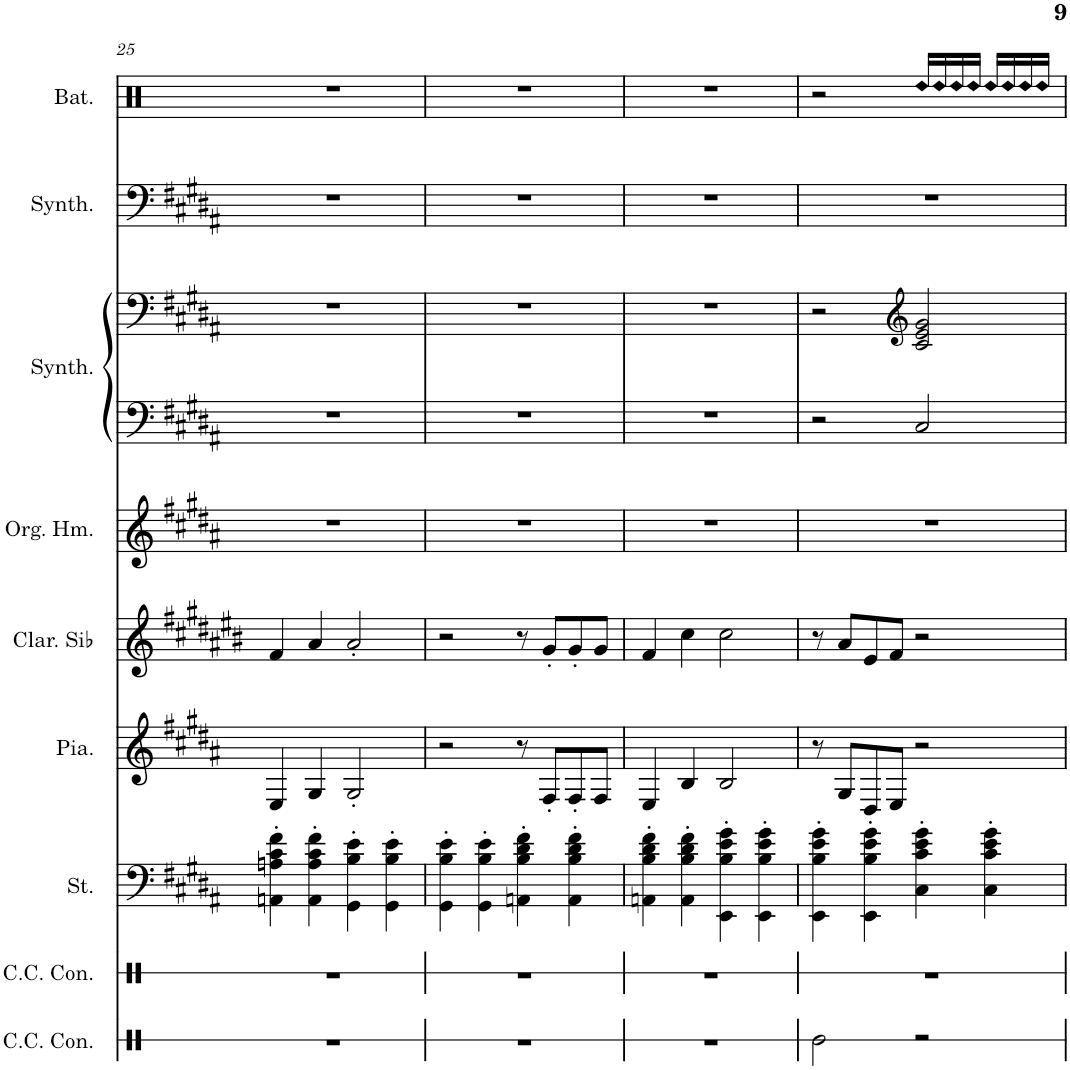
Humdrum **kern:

**kern	**kern	**kern	**kern	**kern	**kern	**kern	**kern	**kern	**kern
*part9	*part8	*part7	*part6	*part5	*part4	*part3	*part3	*part2	*part1
*staff10	*staff9	*staff8	*staff7	*staff6	*staff5	*staff4	*staff3	*staff2	*staff1
*I"Caisse claire de concert, Reverse Cymbal	*I"Caisse claire de concert, Taiko Drum	*I"Cordes, String Ensemble 1	*I"Piano	*I"Clarinette en Sib	*I"Orgue Hammond, Drawbar Organ	*I"Synthétiseur d'instruments à cordes, Synth Strings 2	*	*I"Synthétiseur de basses, Synth Bass 2	*I"Batterie, Drums
*I'C.C. Con.	*I'C.C. Con.	*I'St.	*I'Pia.	*I'Clar. Sib	*I'Org. Hm.	*I'Synth.	*	*I'Synth.	*I'Bat.
!!LO:PB:g=z
*clefX	*clefX	*clefF4	*clefG2	*clefG2	*clefG2	*clefF4	*clefF4	*clefF4	*clefX
*	*	*	*	*Trd1c2	*	*	*	*	*
*k[f#c#g#d#a#]	*k[f#c#g#d#a#]	*k[f#c#g#d#a#]	*k[f#c#g#d#a#]	*k[f#c#g#d#a#e#b#]	*k[f#c#g#d#a#]	*k[f#c#g#d#a#]	*k[f#c#g#d#a#]	*k[f#c#g#d#a#]	*k[]
*M4/4	*M4/4	*M4/4	*M4/4	*M4/4	*M4/4	*M4/4	*M4/4	*M4/4	*M4/4
=25	=25	=25	=25	=25	=25	=25	=25	=25	=25
1r	1r	4AAn\' 4An\' 4c#\' 4f#\'	4E/	4f#/	1r	1r	1r	1r	1r
.	.	4AA\' 4A\' 4c#\' 4f#\'	4G#/	4a#/	.	.	.	.	.
.	.	4GG#\' 4B\' 4e\'	2G#'/	2a#'/	.	.	.	.	.
.	.	4GG#\' 4B\' 4e\'	.	.	.	.	.	.	.
=26	=26	=26	=26	=26	=26	=26	=26	=26	=26
1r	1r	4GG#\' 4B\' 4e\'	2r	2r	1r	1r	1r	1r	1r
.	.	4GG#\' 4B\' 4e\'	.	.	.	.	.	.	.
.	.	4AAn\' 4B\' 4d#\' 4f#\'	8r	8r	.	.	.	.	.
.	.	.	8F#'/L	8g#'/L	.	.	.	.	.
.	.	4AA\' 4B\' 4d#\' 4f#\'	8F#'/	8g#'/	.	.	.	.	.
.	.	.	8F#/J	8g#/J	.	.	.	.	.
=27	=27	=27	=27	=27	=27	=27	=27	=27	=27
1r	1r	4AAn\' 4B\' 4d#\' 4f#\'	4E/	4f#/	1r	1r	1r	1r	1r
.	.	4AA\' 4B\' 4d#\' 4f#\'	4B/	4cc#\	.	.	.	.	.
.	.	4EE\' 4B\' 4e\' 4g#\'	2B/	2cc#\	.	.	.	.	.
.	.	4EE\' 4B\' 4e\' 4g#\'	.	.	.	.	.	.	.
=28	=28	=28	=28	=28	=28	=28	=28	=28	=28
2Re\	1r	4EE\' 4B\' 4e\' 4g#\'	8r	8r	1r	2r	2r	1r	2r
.	.	.	8G#/L	8a#/L	.	.	.	.	.
.	.	4EE\' 4B\' 4e\' 4g#\'	8D#/	8e#/	.	.	.	.	.
.	.	.	8E/J	8f#/J	.	.	.	.	.
*	*	*	*	*	*	*	*clefG2	*	*
!	!	!	!	!	!	!	!	!	!LO:N:head=diamond
2r	.	4C#\' 4c#\' 4e\' 4g#\'	2r	2r	.	2C#/	2c#/ 2e/ 2g#/	.	16Rdd/LL
!	!	!	!	!	!	!	!	!	!LO:N:head=diamond
.	.	.	.	.	.	.	.	.	16Rdd/
!	!	!	!	!	!	!	!	!	!LO:N:head=diamond
.	.	.	.	.	.	.	.	.	16Rdd/
!	!	!	!	!	!	!	!	!	!LO:N:head=diamond
.	.	.	.	.	.	.	.	.	16Rdd/JJ
!	!	!	!	!	!	!	!	!	!LO:N:head=diamond
.	.	4C#\' 4c#\' 4e\' 4g#\'	.	.	.	.	.	.	16Rdd/LL
!	!	!	!	!	!	!	!	!	!LO:N:head=diamond
.	.	.	.	.	.	.	.	.	16Rdd/
!	!	!	!	!	!	!	!	!	!LO:N:head=diamond
.	.	.	.	.	.	.	.	.	16Rdd/
!	!	!	!	!	!	!	!	!	!LO:N:head=diamond
.	.	.	.	.	.	.	.	.	16Rdd/JJ
=	=	=	=	=	=	=	=	=	=
*-	*-	*-	*-	*-	*-	*-	*-	*-	*-
